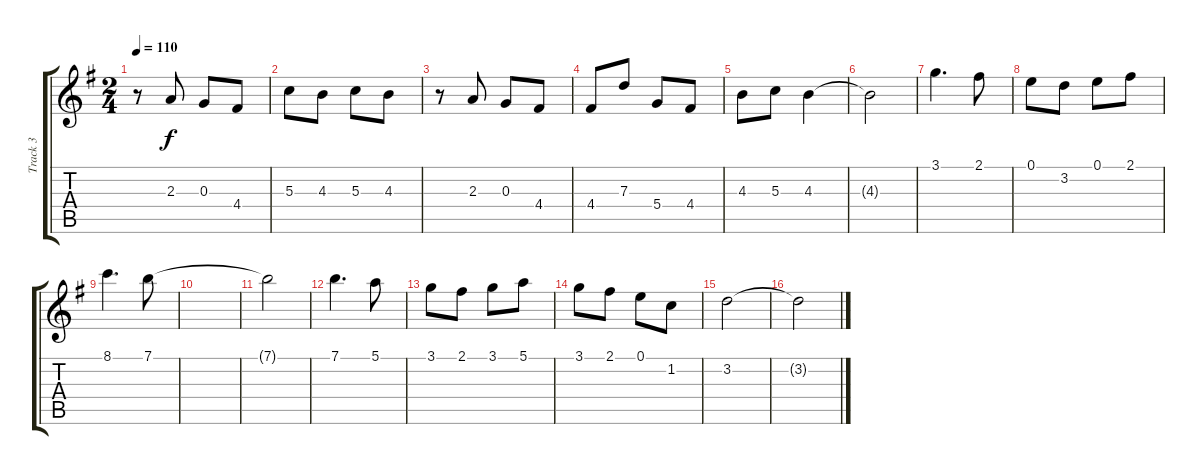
\track ("Track 3" "Track 3") {instrument acousticguitarnylon}
\staff {score tabs}
\tuning (E4 B3 G3 D3 A2 E2) {hide}
\ts (2 4)
\tempo 110
\clef g2
\ks g
r.8{dy f} 2.3.8 0.3.8 4.4.8 |
5.3.8 4.3.8 5.3.8 4.3.8 |
r.8 2.3.8 0.3.8 4.4.8 |
4.4.8 7.3.8 5.4.8 4.4.8 |
4.3.8 5.3.8 4.3.4 |
4.3{t}.2 |
3.1.4{d} 2.1.8 |
0.1.8 3.2.8 0.1.8 2.1.8 |
8.1.4{d} 7.1.8 |
|
7.1{t}.2 |
7.1.4{d} 5.1.8 |
3.1.8 2.1.8 3.1.8 5.1.8 |
3.1.8 2.1.8 0.1.8 1.2.8 |
3.2.2 |
3.2{t}.2
